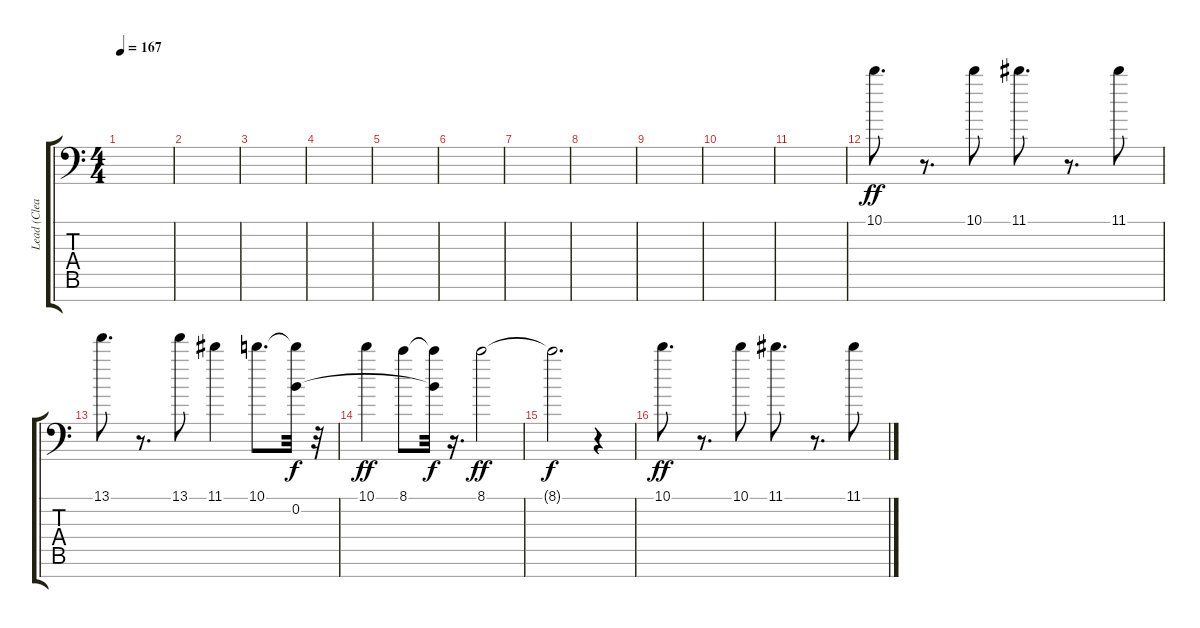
\track ("Lead (Clean)" "Lead (Clea") {instrument electricguitarjazz}
\staff {score tabs}
\tuning (E4 B3 G3 D3 A2 E2 A1) {hide}
\ts (4 4)
\tempo 167
\clef f4
\ks c
|
|
|
|
|
|
|
|
|
|
|
10.1.8{d dy ff} r.8{d} 10.1.8 11.1.8{d} r.8{d} 11.1.8 |
13.1.8{d} r.8{d} 13.1.8 11.1.4 10.1.8{d} (10.1{t} 0.2).32{dy f} r.32 |
10.1.4{dy ff} 8.1.8 (8.1{t} 0.2{t}).32{dy f} r.16{d} 8.1.2{dy ff} |
8.1{t}.2{d dy f} r.4 |
10.1.8{d dy ff} r.8{d} 10.1.8 11.1.8{d} r.8{d} 11.1.8
